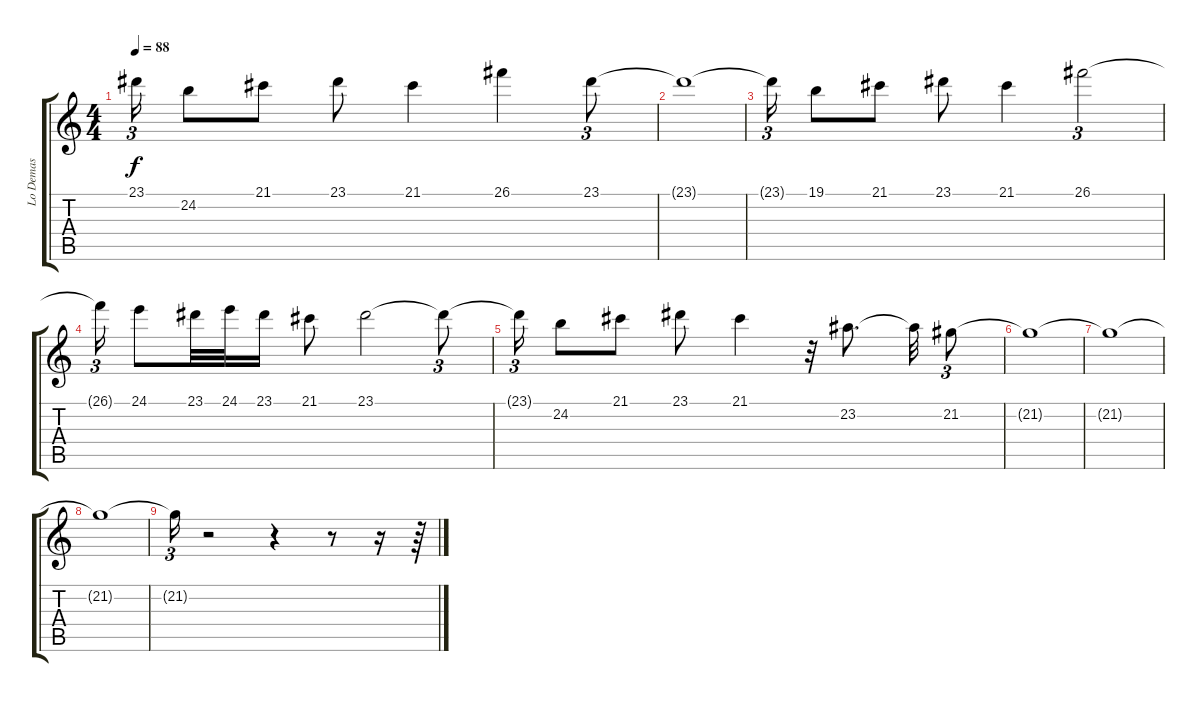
\track ("Lo Demas" "Lo Demas") {instrument stringensemble1}
\staff {score tabs}
\tuning (E4 B3 G3 D3 A2 E2) {hide}
\ts (4 4)
\tempo 88
\clef g2
\ks c
23.1{t}.16{tu (3 2) dy f} 24.2.8 21.1.8 23.1.8 21.1.4 26.1.4 23.1.8{tu (3 2)} |
23.1{t}.1 |
23.1{t}.16{tu (3 2)} 19.1.8 21.1.8 23.1.8 21.1.4 26.1.2{tu (3 2)} |
26.1{t}.16{tu (3 2)} 24.1.8 23.1.32 24.1.32 23.1.16 21.1.8 23.1.2 23.1{t}.8{tu (3 2)} |
23.1{t}.16{tu (3 2)} 24.2.8 21.1.8 23.1.8 21.1.4 r.32 23.2.8{d} 23.2{t}.32 21.2.8{tu (3 2)} |
21.2{t}.1 |
21.2{t}.1 |
21.2{t}.1 |
21.2{t}.16{tu (3 2)} r.2 r.4 r.8 r.16 r.64
